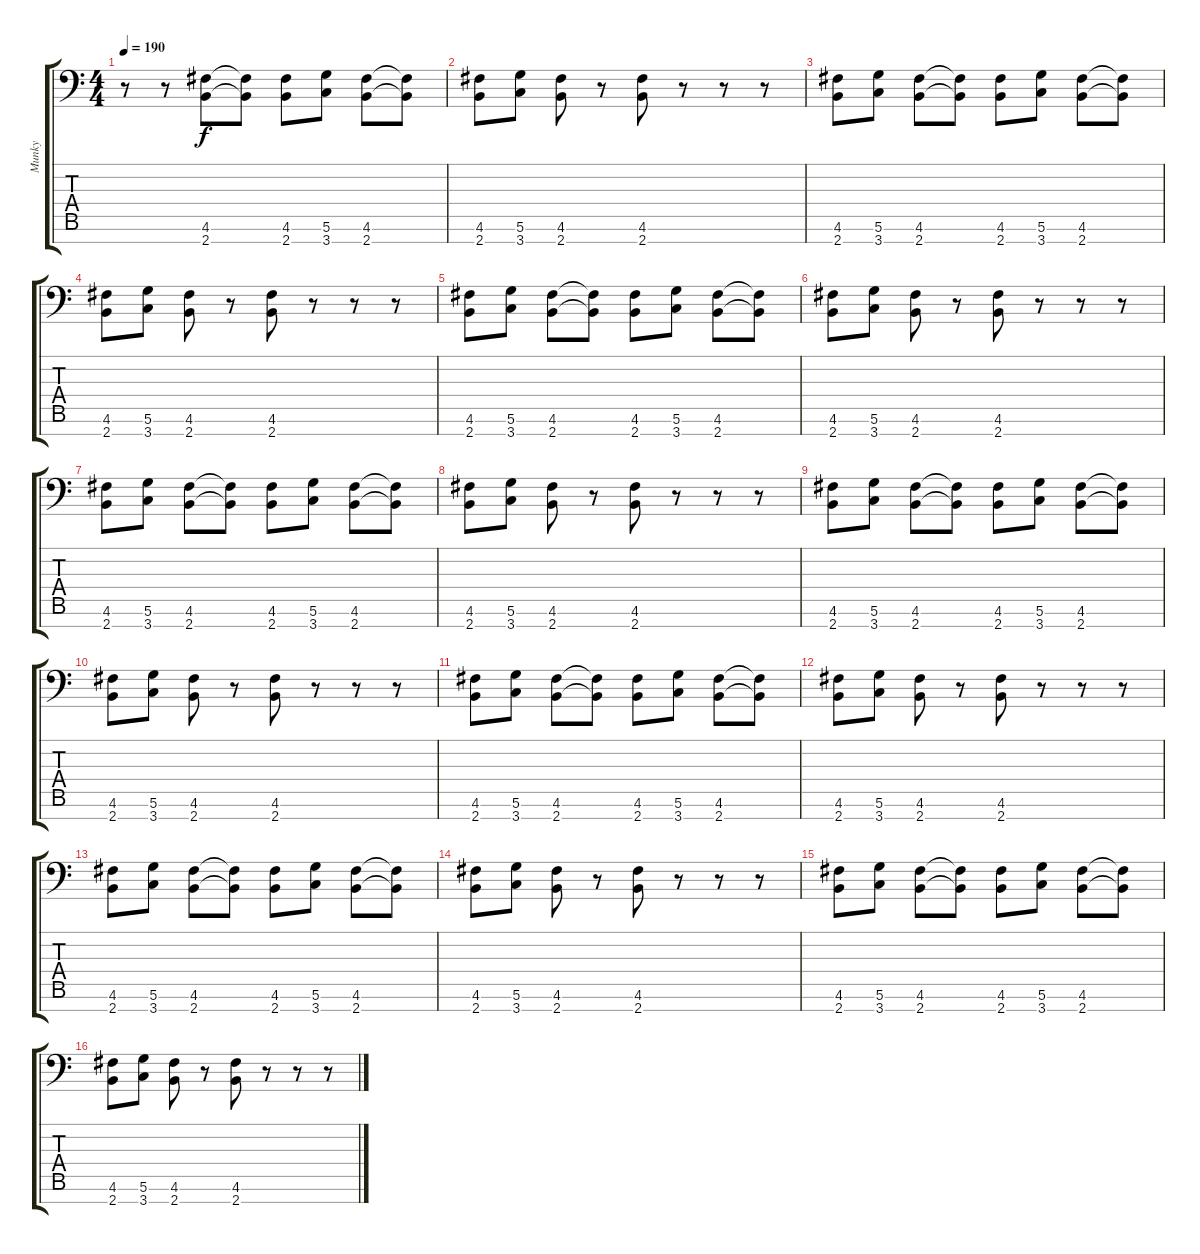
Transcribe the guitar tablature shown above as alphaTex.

\track ("Munky" "Munky") {instrument distortionguitar}
\staff {score tabs}
\tuning (D4 A3 F3 C3 G2 D2 A1) {hide}
\ts (4 4)
\tempo 190
\clef f4
\ks c
r.8{dy f} r.8 (4.6 2.7).8 (4.6{t} 2.7{t}).8 (4.6 2.7).8 (5.6 3.7).8 (4.6 2.7).8 (4.6{t} 2.7{t}).8 |
(4.6 2.7).8 (5.6 3.7).8 (4.6 2.7).8 r.8 (4.6 2.7).8 r.8 r.8 r.8 |
(4.6 2.7).8 (5.6 3.7).8 (4.6 2.7).8 (4.6{t} 2.7{t}).8 (4.6 2.7).8 (5.6 3.7).8 (4.6 2.7).8 (4.6{t} 2.7{t}).8 |
(4.6 2.7).8 (5.6 3.7).8 (4.6 2.7).8 r.8 (4.6 2.7).8 r.8 r.8 r.8 |
(4.6 2.7).8 (5.6 3.7).8 (4.6 2.7).8 (4.6{t} 2.7{t}).8 (4.6 2.7).8 (5.6 3.7).8 (4.6 2.7).8 (4.6{t} 2.7{t}).8 |
(4.6 2.7).8 (5.6 3.7).8 (4.6 2.7).8 r.8 (4.6 2.7).8 r.8 r.8 r.8 |
(4.6 2.7).8 (5.6 3.7).8 (4.6 2.7).8 (4.6{t} 2.7{t}).8 (4.6 2.7).8 (5.6 3.7).8 (4.6 2.7).8 (4.6{t} 2.7{t}).8 |
(4.6 2.7).8 (5.6 3.7).8 (4.6 2.7).8 r.8 (4.6 2.7).8 r.8 r.8 r.8 |
(4.6 2.7).8 (5.6 3.7).8 (4.6 2.7).8 (4.6{t} 2.7{t}).8 (4.6 2.7).8 (5.6 3.7).8 (4.6 2.7).8 (4.6{t} 2.7{t}).8 |
(4.6 2.7).8 (5.6 3.7).8 (4.6 2.7).8 r.8 (4.6 2.7).8 r.8 r.8 r.8 |
(4.6 2.7).8 (5.6 3.7).8 (4.6 2.7).8 (4.6{t} 2.7{t}).8 (4.6 2.7).8 (5.6 3.7).8 (4.6 2.7).8 (4.6{t} 2.7{t}).8 |
(4.6 2.7).8 (5.6 3.7).8 (4.6 2.7).8 r.8 (4.6 2.7).8 r.8 r.8 r.8 |
(4.6 2.7).8 (5.6 3.7).8 (4.6 2.7).8 (4.6{t} 2.7{t}).8 (4.6 2.7).8 (5.6 3.7).8 (4.6 2.7).8 (4.6{t} 2.7{t}).8 |
(4.6 2.7).8 (5.6 3.7).8 (4.6 2.7).8 r.8 (4.6 2.7).8 r.8 r.8 r.8 |
(4.6 2.7).8 (5.6 3.7).8 (4.6 2.7).8 (4.6{t} 2.7{t}).8 (4.6 2.7).8 (5.6 3.7).8 (4.6 2.7).8 (4.6{t} 2.7{t}).8 |
(4.6 2.7).8 (5.6 3.7).8 (4.6 2.7).8 r.8 (4.6 2.7).8 r.8 r.8 r.8
